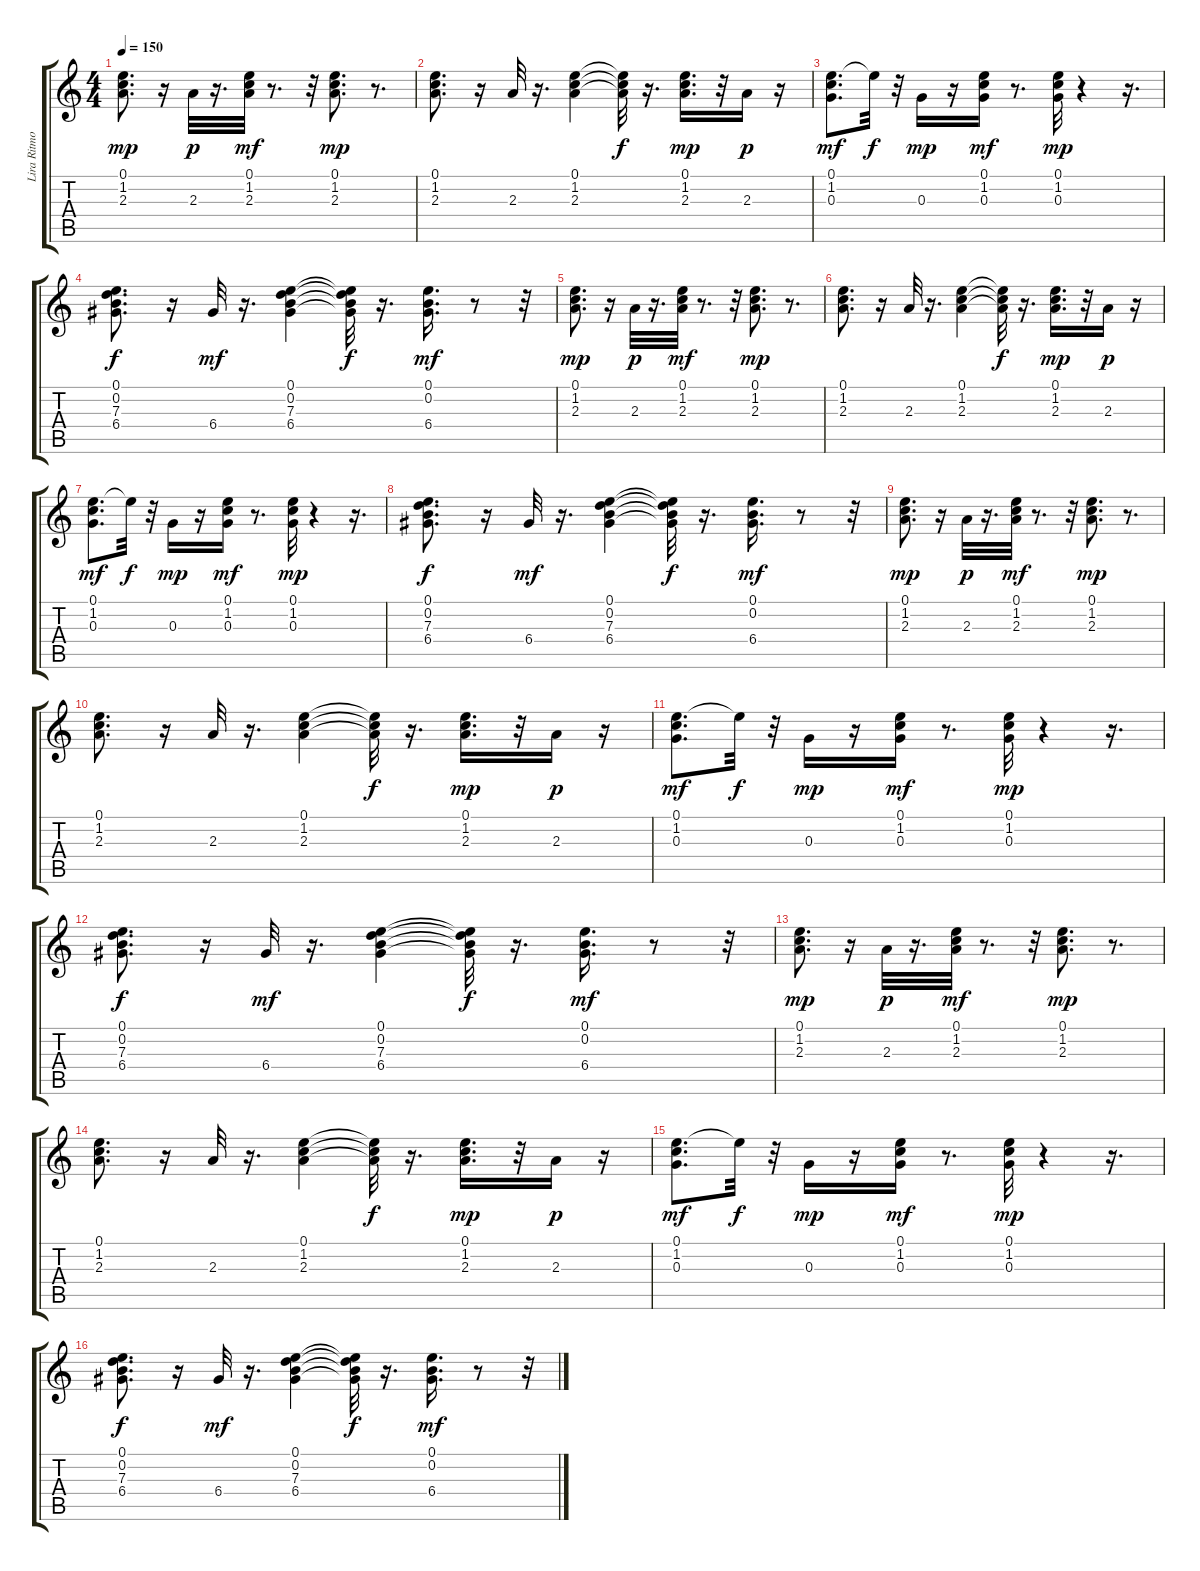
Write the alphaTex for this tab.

\track ("Lira Ritmo" "Lira Ritmo") {instrument acousticguitarsteel}
\staff {score tabs}
\tuning (E4 B3 G3 D3 A2 E2) {hide}
\ts (4 4)
\tempo 150
\clef g2
\ks c
(0.1 1.2 2.3).8{d dy mp} r.16 2.3.32{dy p} r.16{d} (0.1 1.2 2.3).32{dy mf} r.8{d} r.32 (0.1 1.2 2.3).8{d dy mp} r.8{d} |
(0.1 1.2 2.3).8{d} r.16 2.3.32 r.16{d} (0.1 1.2 2.3).4 (0.1{t} 1.2{t} 2.3{t}).32{dy f} r.16{d} (0.1 1.2 2.3).16{d dy mp} r.32 2.3.16{dy p} r.16 |
(0.1 1.2 0.3).8{d dy mf} 0.1{t}.32{dy f} r.32 0.3.16{dy mp} r.16 (0.1 1.2 0.3).16{dy mf} r.8{d} (0.1 1.2 0.3).32{dy mp} r.4 r.16{d} |
(0.1 0.2 7.3 6.4).8{d dy f} r.16 6.4.32{dy mf} r.16{d} (0.1 0.2 7.3 6.4).4 (0.1{t} 0.2{t} 7.3{t} 6.4{t}).32{dy f} r.16{d} (0.1 0.2 6.4).16{d dy mf} r.8 r.32 |
(0.1 1.2 2.3).8{d dy mp} r.16 2.3.32{dy p} r.16{d} (0.1 1.2 2.3).32{dy mf} r.8{d} r.32 (0.1 1.2 2.3).8{d dy mp} r.8{d} |
(0.1 1.2 2.3).8{d} r.16 2.3.32 r.16{d} (0.1 1.2 2.3).4 (0.1{t} 1.2{t} 2.3{t}).32{dy f} r.16{d} (0.1 1.2 2.3).16{d dy mp} r.32 2.3.16{dy p} r.16 |
(0.1 1.2 0.3).8{d dy mf} 0.1{t}.32{dy f} r.32 0.3.16{dy mp} r.16 (0.1 1.2 0.3).16{dy mf} r.8{d} (0.1 1.2 0.3).32{dy mp} r.4 r.16{d} |
(0.1 0.2 7.3 6.4).8{d dy f} r.16 6.4.32{dy mf} r.16{d} (0.1 0.2 7.3 6.4).4 (0.1{t} 0.2{t} 7.3{t} 6.4{t}).32{dy f} r.16{d} (0.1 0.2 6.4).16{d dy mf} r.8 r.32 |
(0.1 1.2 2.3).8{d dy mp} r.16 2.3.32{dy p} r.16{d} (0.1 1.2 2.3).32{dy mf} r.8{d} r.32 (0.1 1.2 2.3).8{d dy mp} r.8{d} |
(0.1 1.2 2.3).8{d} r.16 2.3.32 r.16{d} (0.1 1.2 2.3).4 (0.1{t} 1.2{t} 2.3{t}).32{dy f} r.16{d} (0.1 1.2 2.3).16{d dy mp} r.32 2.3.16{dy p} r.16 |
(0.1 1.2 0.3).8{d dy mf} 0.1{t}.32{dy f} r.32 0.3.16{dy mp} r.16 (0.1 1.2 0.3).16{dy mf} r.8{d} (0.1 1.2 0.3).32{dy mp} r.4 r.16{d} |
(0.1 0.2 7.3 6.4).8{d dy f} r.16 6.4.32{dy mf} r.16{d} (0.1 0.2 7.3 6.4).4 (0.1{t} 0.2{t} 7.3{t} 6.4{t}).32{dy f} r.16{d} (0.1 0.2 6.4).16{d dy mf} r.8 r.32 |
(0.1 1.2 2.3).8{d dy mp} r.16 2.3.32{dy p} r.16{d} (0.1 1.2 2.3).32{dy mf} r.8{d} r.32 (0.1 1.2 2.3).8{d dy mp} r.8{d} |
(0.1 1.2 2.3).8{d} r.16 2.3.32 r.16{d} (0.1 1.2 2.3).4 (0.1{t} 1.2{t} 2.3{t}).32{dy f} r.16{d} (0.1 1.2 2.3).16{d dy mp} r.32 2.3.16{dy p} r.16 |
(0.1 1.2 0.3).8{d dy mf} 0.1{t}.32{dy f} r.32 0.3.16{dy mp} r.16 (0.1 1.2 0.3).16{dy mf} r.8{d} (0.1 1.2 0.3).32{dy mp} r.4 r.16{d} |
(0.1 0.2 7.3 6.4).8{d dy f} r.16 6.4.32{dy mf} r.16{d} (0.1 0.2 7.3 6.4).4 (0.1{t} 0.2{t} 7.3{t} 6.4{t}).32{dy f} r.16{d} (0.1 0.2 6.4).16{d dy mf} r.8 r.32
